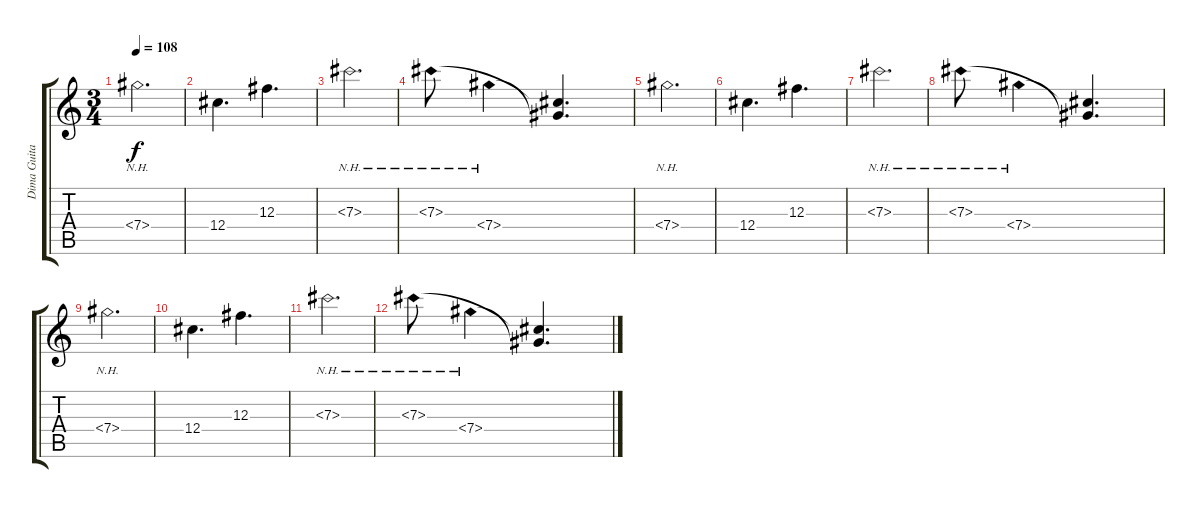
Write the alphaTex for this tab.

\track ("Dima Guitar" "Dima Guita") {instrument electricguitarclean}
\staff {score tabs}
\tuning (Eb4 Bb3 Gb3 Db3 Ab2 Eb2) {hide}
\ts (3 4)
\tempo 108
\clef g2
\ks c
7.4{nh}.2{d dy f} |
12.4.4{d} 12.3.4{d} |
7.3{nh}.2{d} |
7.3{nh}.8 7.4{nh}.4 (7.3{t} 7.4{t}).4{d} |
7.4{nh}.2{d} |
12.4.4{d} 12.3.4{d} |
7.3{nh}.2{d} |
7.3{nh}.8 7.4{nh}.4 (7.3{t} 7.4{t}).4{d} |
7.4{nh}.2{d} |
12.4.4{d} 12.3.4{d} |
7.3{nh}.2{d} |
7.3{nh}.8 7.4{nh}.4 (7.3{t} 7.4{t}).4{d}
